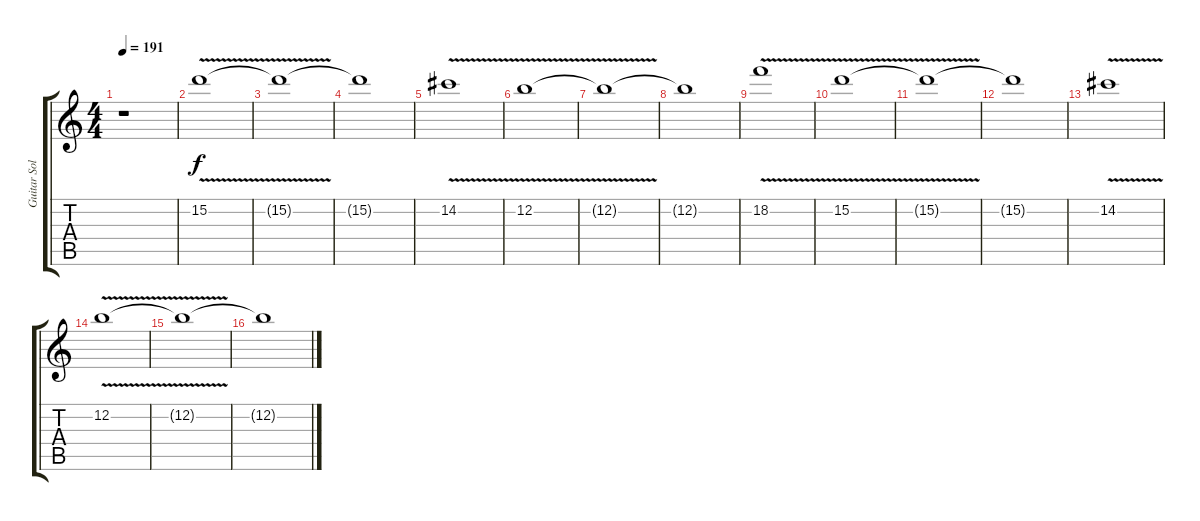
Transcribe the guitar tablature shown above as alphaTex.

\track ("Guitar Solo" "Guitar Sol") {instrument distortionguitar}
\staff {score tabs}
\tuning (E4 B3 G3 D3 A2 E2) {hide}
\ts (4 4)
\tempo 191
\clef g2
\ks c
r.1{dy f} |
15.2{v}.1 |
15.2{t}.1 |
15.2{t}.1 |
14.2{v}.1 |
12.2{v}.1 |
12.2{t}.1 |
12.2{t}.1 |
18.2{v}.1 |
15.2{v}.1 |
15.2{t}.1 |
15.2{t}.1 |
14.2{v}.1 |
12.2{v}.1 |
12.2{t}.1 |
12.2{t}.1
